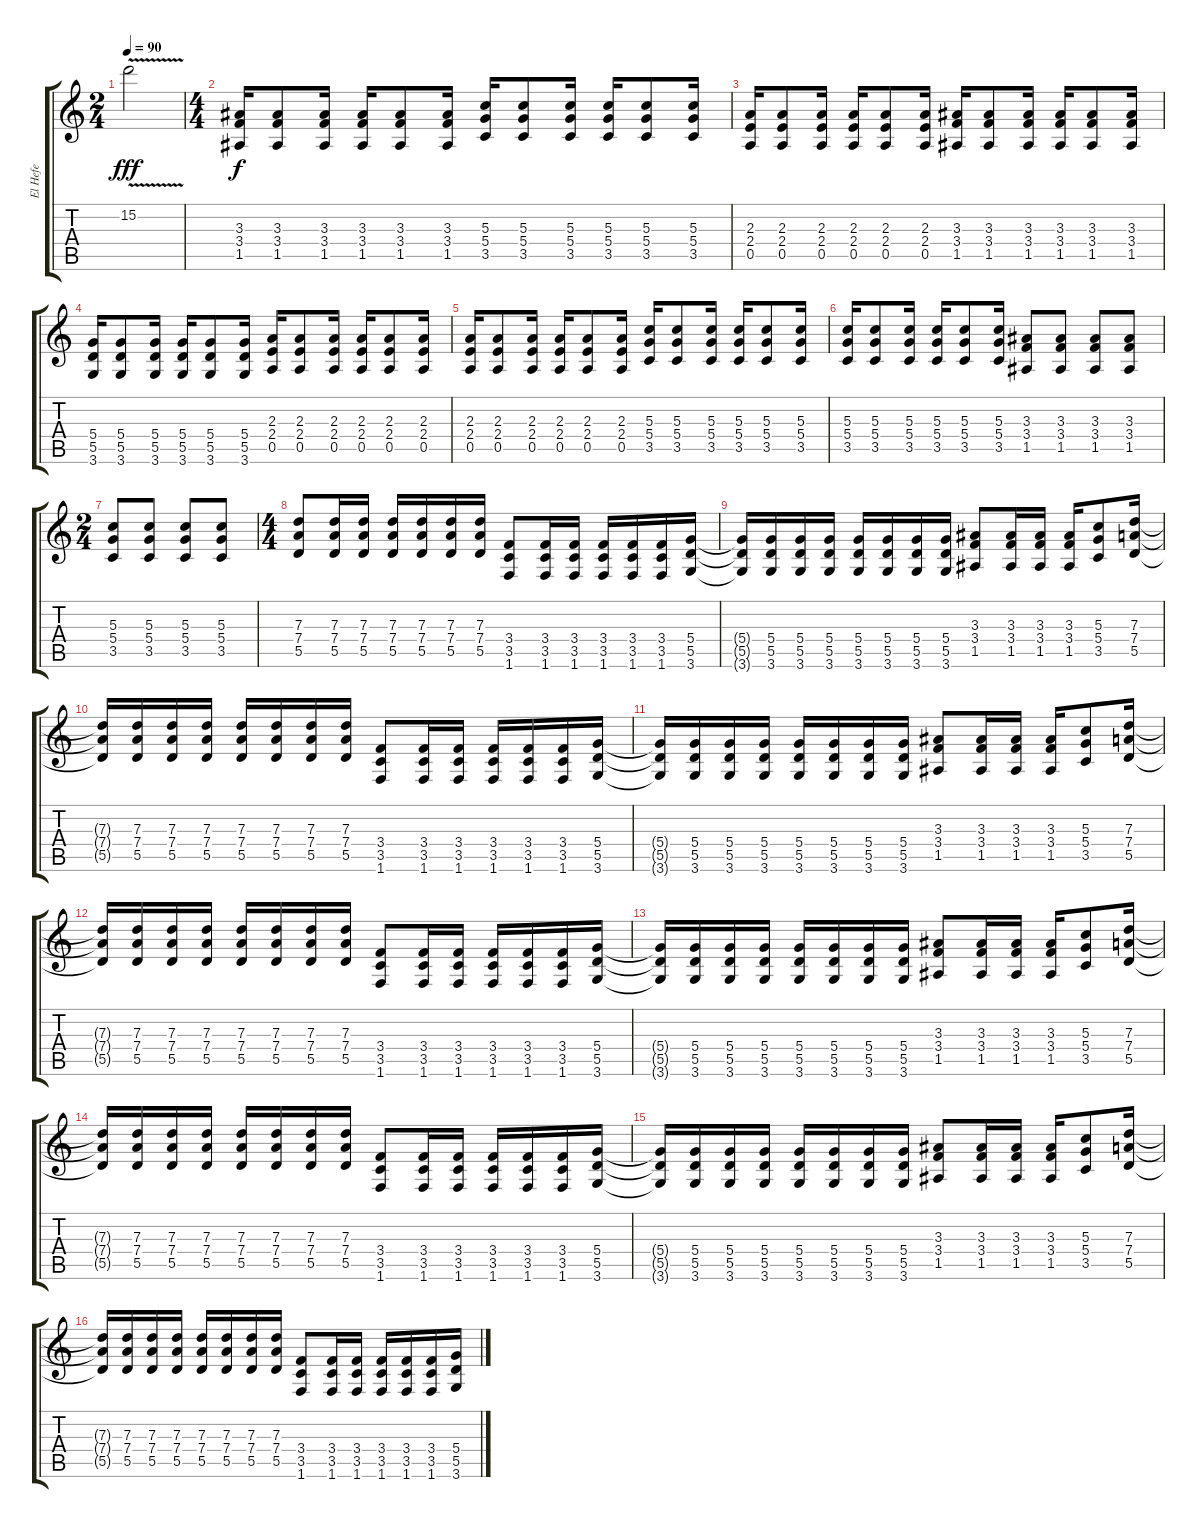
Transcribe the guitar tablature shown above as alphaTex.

\track ("El Hefe" "El Hefe") {instrument distortionguitar}
\staff {score tabs}
\tuning (E4 B3 G3 D3 A2 E2) {hide}
\ts (2 4)
\tempo 90
\clef g2
\ks c
15.2{v}.2{dy fff} |
\ts (4 4)
(3.3 3.4 1.5).16{dy f instrument distortionguitar} (3.3 3.4 1.5).8 (3.3 3.4 1.5).16 (3.3 3.4 1.5).16 (3.3 3.4 1.5).8 (3.3 3.4 1.5).16 (5.3 5.4 3.5).16 (5.3 5.4 3.5).8 (5.3 5.4 3.5).16 (5.3 5.4 3.5).16 (5.3 5.4 3.5).8 (5.3 5.4 3.5).16 |
(2.3 2.4 0.5).16 (2.3 2.4 0.5).8 (2.3 2.4 0.5).16 (2.3 2.4 0.5).16 (2.3 2.4 0.5).8 (2.3 2.4 0.5).16 (3.3 3.4 1.5).16 (3.3 3.4 1.5).8 (3.3 3.4 1.5).16 (3.3 3.4 1.5).16 (3.3 3.4 1.5).8 (3.3 3.4 1.5).16 |
(5.4 5.5 3.6).16 (5.4 5.5 3.6).8 (5.4 5.5 3.6).16 (5.4 5.5 3.6).16 (5.4 5.5 3.6).8 (5.4 5.5 3.6).16 (2.3 2.4 0.5).16 (2.3 2.4 0.5).8 (2.3 2.4 0.5).16 (2.3 2.4 0.5).16 (2.3 2.4 0.5).8 (2.3 2.4 0.5).16 |
(2.3 2.4 0.5).16 (2.3 2.4 0.5).8 (2.3 2.4 0.5).16 (2.3 2.4 0.5).16 (2.3 2.4 0.5).8 (2.3 2.4 0.5).16 (5.3 5.4 3.5).16 (5.3 5.4 3.5).8 (5.3 5.4 3.5).16 (5.3 5.4 3.5).16 (5.3 5.4 3.5).8 (5.3 5.4 3.5).16 |
(5.3 5.4 3.5).16 (5.3 5.4 3.5).8 (5.3 5.4 3.5).16 (5.3 5.4 3.5).16 (5.3 5.4 3.5).8 (5.3 5.4 3.5).16 (3.3 3.4 1.5).8 (3.3 3.4 1.5).8 (3.3 3.4 1.5).8 (3.3 3.4 1.5).8 |
\ts (2 4)
(5.3 5.4 3.5).8 (5.3 5.4 3.5).8 (5.3 5.4 3.5).8 (5.3 5.4 3.5).8 |
\ts (4 4)
(7.3 7.4 5.5).8 (7.3 7.4 5.5).16 (7.3 7.4 5.5).16 (7.3 7.4 5.5).16 (7.3 7.4 5.5).16 (7.3 7.4 5.5).16 (7.3 7.4 5.5).16 (3.4 3.5 1.6).8 (3.4 3.5 1.6).16 (3.4 3.5 1.6).16 (3.4 3.5 1.6).16 (3.4 3.5 1.6).16 (3.4 3.5 1.6).16 (5.4 5.5 3.6).16 |
(5.4{t} 5.5{t} 3.6{t}).16 (5.4 5.5 3.6).16 (5.4 5.5 3.6).16 (5.4 5.5 3.6).16 (5.4 5.5 3.6).16 (5.4 5.5 3.6).16 (5.4 5.5 3.6).16 (5.4 5.5 3.6).16 (3.3 3.4 1.5).8 (3.3 3.4 1.5).16 (3.3 3.4 1.5).16 (3.3 3.4 1.5).16 (5.3 5.4 3.5).8 (7.3 7.4 5.5).16 |
(7.3{t} 7.4{t} 5.5{t}).16 (7.3 7.4 5.5).16 (7.3 7.4 5.5).16 (7.3 7.4 5.5).16 (7.3 7.4 5.5).16 (7.3 7.4 5.5).16 (7.3 7.4 5.5).16 (7.3 7.4 5.5).16 (3.4 3.5 1.6).8 (3.4 3.5 1.6).16 (3.4 3.5 1.6).16 (3.4 3.5 1.6).16 (3.4 3.5 1.6).16 (3.4 3.5 1.6).16 (5.4 5.5 3.6).16 |
(5.4{t} 5.5{t} 3.6{t}).16 (5.4 5.5 3.6).16 (5.4 5.5 3.6).16 (5.4 5.5 3.6).16 (5.4 5.5 3.6).16 (5.4 5.5 3.6).16 (5.4 5.5 3.6).16 (5.4 5.5 3.6).16 (3.3 3.4 1.5).8 (3.3 3.4 1.5).16 (3.3 3.4 1.5).16 (3.3 3.4 1.5).16 (5.3 5.4 3.5).8 (7.3 7.4 5.5).16 |
(7.3{t} 7.4{t} 5.5{t}).16 (7.3 7.4 5.5).16 (7.3 7.4 5.5).16 (7.3 7.4 5.5).16 (7.3 7.4 5.5).16 (7.3 7.4 5.5).16 (7.3 7.4 5.5).16 (7.3 7.4 5.5).16 (3.4 3.5 1.6).8 (3.4 3.5 1.6).16 (3.4 3.5 1.6).16 (3.4 3.5 1.6).16 (3.4 3.5 1.6).16 (3.4 3.5 1.6).16 (5.4 5.5 3.6).16 |
(5.4{t} 5.5{t} 3.6{t}).16 (5.4 5.5 3.6).16 (5.4 5.5 3.6).16 (5.4 5.5 3.6).16 (5.4 5.5 3.6).16 (5.4 5.5 3.6).16 (5.4 5.5 3.6).16 (5.4 5.5 3.6).16 (3.3 3.4 1.5).8 (3.3 3.4 1.5).16 (3.3 3.4 1.5).16 (3.3 3.4 1.5).16 (5.3 5.4 3.5).8 (7.3 7.4 5.5).16 |
(7.3{t} 7.4{t} 5.5{t}).16 (7.3 7.4 5.5).16 (7.3 7.4 5.5).16 (7.3 7.4 5.5).16 (7.3 7.4 5.5).16 (7.3 7.4 5.5).16 (7.3 7.4 5.5).16 (7.3 7.4 5.5).16 (3.4 3.5 1.6).8 (3.4 3.5 1.6).16 (3.4 3.5 1.6).16 (3.4 3.5 1.6).16 (3.4 3.5 1.6).16 (3.4 3.5 1.6).16 (5.4 5.5 3.6).16 |
(5.4{t} 5.5{t} 3.6{t}).16 (5.4 5.5 3.6).16 (5.4 5.5 3.6).16 (5.4 5.5 3.6).16 (5.4 5.5 3.6).16 (5.4 5.5 3.6).16 (5.4 5.5 3.6).16 (5.4 5.5 3.6).16 (3.3 3.4 1.5).8 (3.3 3.4 1.5).16 (3.3 3.4 1.5).16 (3.3 3.4 1.5).16 (5.3 5.4 3.5).8 (7.3 7.4 5.5).16 |
(7.3{t} 7.4{t} 5.5{t}).16 (7.3 7.4 5.5).16 (7.3 7.4 5.5).16 (7.3 7.4 5.5).16 (7.3 7.4 5.5).16 (7.3 7.4 5.5).16 (7.3 7.4 5.5).16 (7.3 7.4 5.5).16 (3.4 3.5 1.6).8 (3.4 3.5 1.6).16 (3.4 3.5 1.6).16 (3.4 3.5 1.6).16 (3.4 3.5 1.6).16 (3.4 3.5 1.6).16 (5.4 5.5 3.6).16
